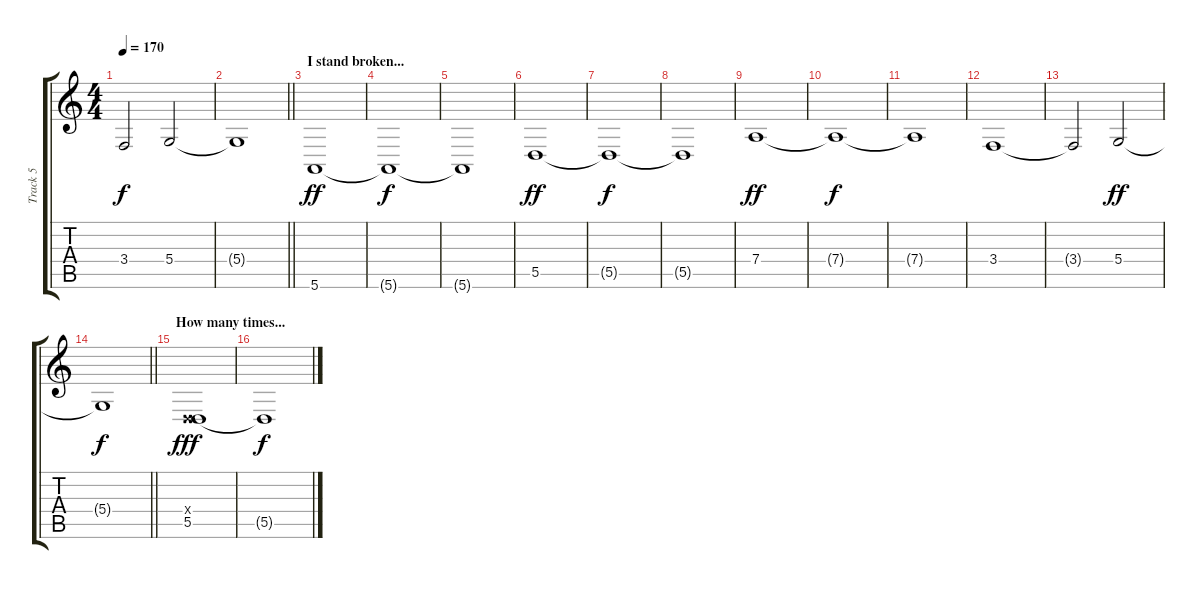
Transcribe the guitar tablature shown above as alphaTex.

\track ("Track 5" "Track 5") {instrument cello}
\staff {score tabs}
\tuning (E4 B3 G3 D3 A2 E2) {hide}
\ts (4 4)
\tempo 170
\clef g2
\ks c
3.4{t}.2{dy f} 5.4.2 |
\barLineRight lightlight
5.4{t}.1 |
\section ("" "I stand broken...")
5.6.1{dy ff} |
5.6{t}.1{dy f} |
5.6{t}.1 |
5.5.1{dy ff} |
5.5{t}.1{dy f} |
5.5{t}.1 |
7.4.1{dy ff} |
7.4{t}.1{dy f} |
7.4{t}.1 |
3.4.1 |
3.4{t}.2 5.4.2{dy ff} |
\barLineRight lightlight
5.4{t}.1{dy f} |
\section ("" "How many times...")
(0.4{x} 5.5).1{dy fff volume 16} |
5.5{t}.1{dy f}
